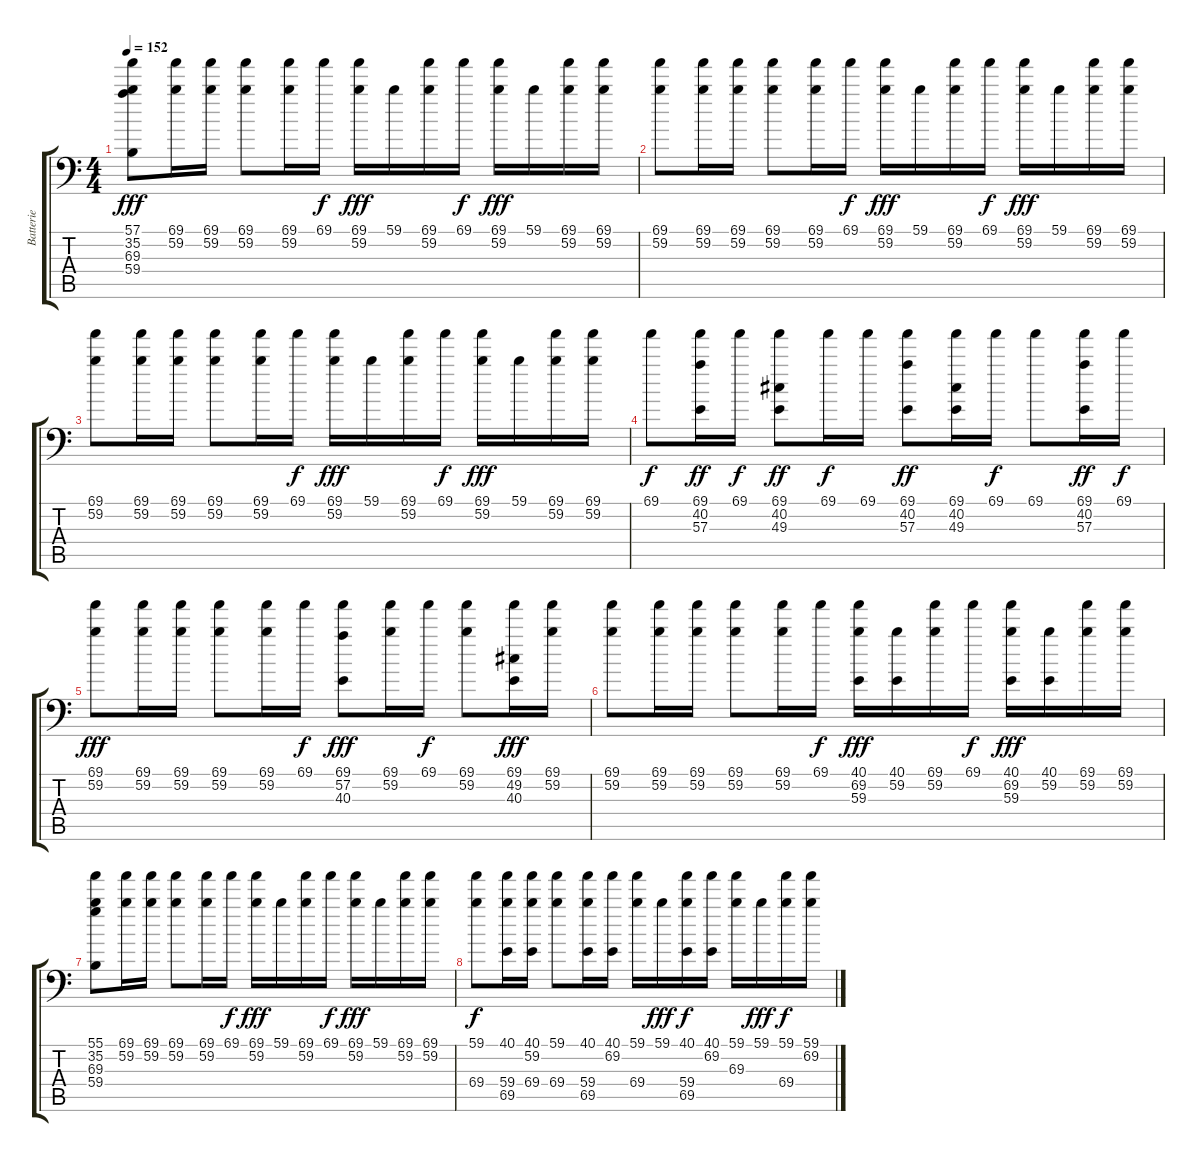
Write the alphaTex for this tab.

\track ("Batterie" "Batterie") {instrument acousticgrandpiano}
\staff {score tabs}
\tuning (C-1 C-1 C-1 C-1 C-1 C-1) {hide}
\ts (4 4)
\tempo 152
\clef f4
\ks c
(57.1 35.2 69.3 59.4).8{dy fff} (69.1 59.2).16 (69.1 59.2).16 (69.1 59.2).8 (69.1 59.2).16 69.1.16{dy f} (69.1 59.2).16{dy fff} 59.1.16 (69.1 59.2).16 69.1.16{dy f} (69.1 59.2).16{dy fff} 59.1.16 (69.1 59.2).16 (69.1 59.2).16 |
(69.1 59.2).8 (69.1 59.2).16 (69.1 59.2).16 (69.1 59.2).8 (69.1 59.2).16 69.1.16{dy f} (69.1 59.2).16{dy fff} 59.1.16 (69.1 59.2).16 69.1.16{dy f} (69.1 59.2).16{dy fff} 59.1.16 (69.1 59.2).16 (69.1 59.2).16 |
(69.1 59.2).8 (69.1 59.2).16 (69.1 59.2).16 (69.1 59.2).8 (69.1 59.2).16 69.1.16{dy f} (69.1 59.2).16{dy fff} 59.1.16 (69.1 59.2).16 69.1.16{dy f} (69.1 59.2).16{dy fff} 59.1.16 (69.1 59.2).16 (69.1 59.2).16 |
69.1.8{dy f} (69.1 40.2 57.3).16{dy ff} 69.1.16{dy f} (69.1 40.2 49.3).8{dy ff} 69.1.16{dy f} 69.1.16 (69.1 40.2 57.3).8{dy ff} (69.1 40.2 49.3).16 69.1.16{dy f} 69.1.8 (69.1 40.2 57.3).16{dy ff} 69.1.16{dy f} |
(69.1 59.2).8{dy fff} (69.1 59.2).16 (69.1 59.2).16 (69.1 59.2).8 (69.1 59.2).16 69.1.16{dy f} (69.1 57.2 40.3).8{dy fff} (69.1 59.2).16 69.1.16{dy f} (69.1 59.2).8 (69.1 49.2 40.3).16{dy fff} (69.1 59.2).16 |
(69.1 59.2).8 (69.1 59.2).16 (69.1 59.2).16 (69.1 59.2).8 (69.1 59.2).16 69.1.16{dy f} (40.1 69.2 59.3).16{dy fff} (40.1 59.2).16 (69.1 59.2).16 69.1.16{dy f} (40.1 69.2 59.3).16{dy fff} (40.1 59.2).16 (69.1 59.2).16 (69.1 59.2).16 |
(55.1 35.2 69.3 59.4).8 (69.1 59.2).16 (69.1 59.2).16 (69.1 59.2).8 (69.1 59.2).16 69.1.16{dy f} (69.1 59.2).16{dy fff} 59.1.16 (69.1 59.2).16 69.1.16{dy f} (69.1 59.2).16{dy fff} 59.1.16 (69.1 59.2).16 (69.1 59.2).16 |
(59.1 69.4).8{dy f} (40.1 59.4 69.5).16 (40.1 59.2 69.4).16 (59.1 69.4).8 (40.1 59.4 69.5).16 (40.1 69.2).16 (59.1 69.4).16 59.1.16{dy fff} (40.1 59.4 69.5).16{dy f} (40.1 69.2).16 (59.1 69.3).16 59.1.16{dy fff} (59.1 69.4).16{dy f} (59.1 69.2).16
